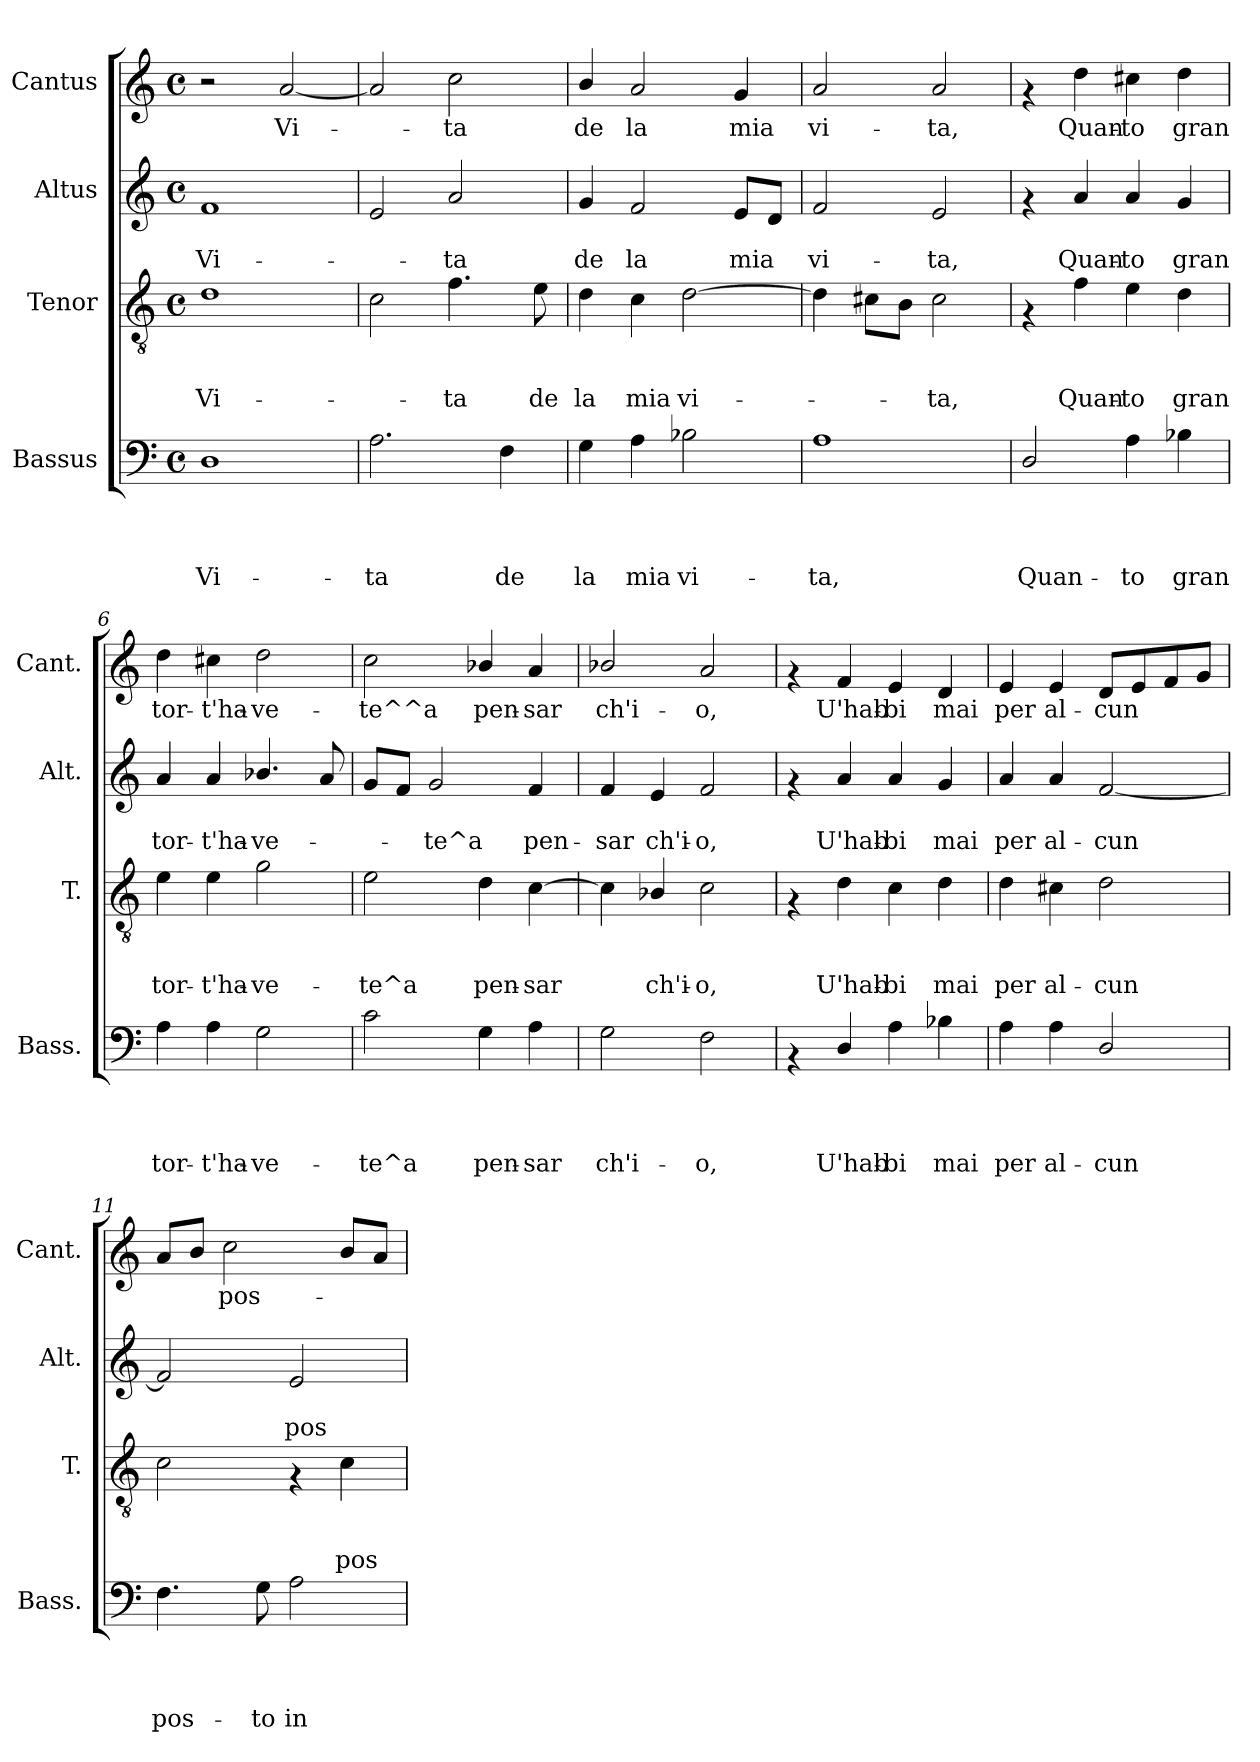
**kern	**text	**text	**text	**text	**kern	**text	**text	**text	**kern	**text	**text	**kern	**text
*part4	*part4	*part4	*part4	*part4	*part3	*part3	*part3	*part3	*part2	*part2	*part2	*part1	*part1
*staff4	*staff4	*staff4	*staff4	*staff4	*staff3	*staff3	*staff3	*staff3	*staff2	*staff2	*staff2	*staff1	*staff1
*I"Bassus	*	*	*	*	*I"Tenor	*	*	*	*I"Altus	*	*	*I"Cantus	*
*I'Bass.	*	*	*	*	*I'T.	*	*	*	*I'Alt.	*	*	*I'Cant.	*
*clefF4	*	*	*	*	*clefGv2	*	*	*	*clefG2	*	*	*clefG2	*
*k[]	*	*	*	*	*k[]	*	*	*	*k[]	*	*	*k[]	*
*C:	*	*	*	*	*C:	*	*	*	*C:	*	*	*C:	*
*M4/4	*	*	*	*	*M4/4	*	*	*	*M4/4	*	*	*M4/4	*
*met(c)	*	*	*	*	*met(c)	*	*	*	*met(c)	*	*	*met(c)	*
=1	=1	=1	=1	=1	=1	=1	=1	=1	=1	=1	=1	=1	=1
!	!	!	!	!LO:LY:b	!	!	!	!LO:LY:b	!	!	!LO:LY:b	!	!
1D	.	.	.	Vi-	1d	.	.	Vi-	1f	.	Vi-	2r	.
!	!	!	!	!	!	!	!	!	!	!	!	!	!LO:LY:b
.	.	.	.	.	.	.	.	.	.	.	.	[<2a/	Vi-
=2	=2	=2	=2	=2	=2	=2	=2	=2	=2	=2	=2	=2	=2
!	!	!	!	!LO:LY:b	!	!	!	!	!	!	!	!	!
2.A\	.	.	.	-ta	2c\	.	.	.	2e/	.	.	2a/]	.
!	!	!	!	!	!	!	!	!LO:LY:b	!	!	!LO:LY:b	!	!LO:LY:b
.	.	.	.	.	4.f\	.	.	-ta	2a/	.	-ta	2cc\	-ta
!	!	!	!	!LO:LY:b	!	!	!	!	!	!	!	!	!
4F\	.	.	.	de	.	.	.	.	.	.	.	.	.
!	!	!	!	!	!	!	!	!LO:LY:b	!	!	!	!	!
.	.	.	.	.	8e\	.	.	de	.	.	.	.	.
=3	=3	=3	=3	=3	=3	=3	=3	=3	=3	=3	=3	=3	=3
!	!	!	!	!LO:LY:b	!	!	!	!LO:LY:b	!	!	!LO:LY:b	!	!LO:LY:b
4G\	.	.	.	la	4d\	.	.	la	4g/	.	de	4b/	de
!	!	!	!	!LO:LY:b	!	!	!	!LO:LY:b	!	!	!LO:LY:b	!	!LO:LY:b
4A\	.	.	.	mia	4c\	.	.	mia	2f/	.	la	2a/	la
!	!	!	!	!LO:LY:b	!	!	!	!LO:LY:b	!	!	!	!	!
2B-X\	.	.	.	vi-	[>2d\	.	.	vi-	.	.	.	.	.
!	!	!	!	!	!	!	!	!	!	!	!LO:LY:b	!	!LO:LY:b
.	.	.	.	.	.	.	.	.	8e/L	.	mia	4g/	mia
.	.	.	.	.	.	.	.	.	8d/J	.	.	.	.
=4	=4	=4	=4	=4	=4	=4	=4	=4	=4	=4	=4	=4	=4
!	!	!	!	!LO:LY:b	!	!	!	!	!	!	!LO:LY:b	!	!LO:LY:b
1A	.	.	.	-ta,	4d\]	.	.	.	2f/	.	vi-	2a/	vi-
.	.	.	.	.	8c#X\L	.	.	.	.	.	.	.	.
.	.	.	.	.	8B\J	.	.	.	.	.	.	.	.
!	!	!	!	!	!	!	!	!LO:LY:b	!	!	!LO:LY:b	!	!LO:LY:b
.	.	.	.	.	2c#\	.	.	-ta,	2e/	.	-ta,	2a/	-ta,
=5	=5	=5	=5	=5	=5	=5	=5	=5	=5	=5	=5	=5	=5
!	!	!	!	!LO:LY:b	!	!	!	!	!	!	!	!	!
2D/	.	.	.	Quan-	4rF	.	.	.	4rf	.	.	4rf	.
!	!	!	!	!	!	!	!	!LO:LY:b	!	!	!LO:LY:b	!	!LO:LY:b
.	.	.	.	.	4f\	.	.	Quan-	4a/	.	Quan-	4dd\	Quan-
!	!	!	!	!LO:LY:b	!	!	!	!LO:LY:b	!	!	!LO:LY:b	!	!LO:LY:b
4A\	.	.	.	-to	4e\	.	.	-to	4a/	.	-to	4cc#X\	-to
!	!	!	!	!LO:LY:b	!	!	!	!LO:LY:b	!	!	!LO:LY:b	!	!LO:LY:b
4B-X\	.	.	.	gran	4d\	.	.	gran	4g/	.	gran	4dd\	gran
=6	=6	=6	=6	=6	=6	=6	=6	=6	=6	=6	=6	=6	=6
!	!	!	!	!LO:LY:b	!	!	!	!LO:LY:b	!	!	!LO:LY:b	!	!LO:LY:b
4A\	.	.	.	tor-	4e\	.	.	tor-	4a/	.	tor-	4dd\	tor-
!	!	!	!	!LO:LY:b	!	!	!	!LO:LY:b	!	!	!LO:LY:b	!	!LO:LY:b
4A\	.	.	.	-t'ha-	4e\	.	.	-t'ha-	4a/	.	-t'ha-	4cc#X\	-t'ha-
!	!	!	!	!LO:LY:b	!	!	!	!LO:LY:b	!	!	!LO:LY:b	!	!LO:LY:b
2G\	.	.	.	-ve-	2g\	.	.	-ve-	4.b-X/	.	-ve-	2dd\	-ve-
.	.	.	.	.	.	.	.	.	8a/	.	.	.	.
=7	=7	=7	=7	=7	=7	=7	=7	=7	=7	=7	=7	=7	=7
!	!	!	!	!LO:LY:b	!	!	!	!LO:LY:b	!	!	!	!	!LO:LY:b
2c\	.	.	.	-te^a	2e\	.	.	-te^a	8g/L	.	.	2cc\	-te^^a
.	.	.	.	.	.	.	.	.	8f/J	.	.	.	.
!	!	!	!	!	!	!	!	!	!	!	!LO:LY:b	!	!
.	.	.	.	.	.	.	.	.	2g/	.	-te^a	.	.
!	!	!	!	!LO:LY:b	!	!	!	!LO:LY:b	!	!	!	!	!LO:LY:b
4G\	.	.	.	pen-	4d\	.	.	pen-	.	.	.	4b-X/	pen-
!	!	!	!	!LO:LY:b	!	!	!	!LO:LY:b	!	!	!LO:LY:b	!	!LO:LY:b
4A\	.	.	.	-sar	[<4c\	.	.	-sar	4f/	.	pen-	4a/	-sar
!!LO:LB:g=z
=8	=8	=8	=8	=8	=8	=8	=8	=8	=8	=8	=8	=8	=8
!	!	!	!	!LO:LY:b	!	!	!	!	!	!	!LO:LY:b	!	!LO:LY:b
2G\	.	.	.	ch'i-	4c\]	.	.	.	4f/	.	-sar	2b-X/	ch'i-
!	!	!	!	!	!	!	!	!LO:LY:b	!	!	!LO:LY:b	!	!
.	.	.	.	.	4B-X/	.	.	ch'i-	4e/	.	ch'i-	.	.
!	!	!	!	!LO:LY:b	!	!	!	!LO:LY:b	!	!	!LO:LY:b	!	!LO:LY:b
2F\	.	.	.	-o,	2c\	.	.	-o,	2f/	.	-o,	2a/	-o,
=9	=9	=9	=9	=9	=9	=9	=9	=9	=9	=9	=9	=9	=9
4rAA	.	.	.	.	4rF	.	.	.	4rf	.	.	4rf	.
!	!	!	!	!LO:LY:b	!	!	!	!LO:LY:b	!	!	!LO:LY:b	!	!LO:LY:b
4D/	.	.	.	U'hab-	4d\	.	.	U'hab-	4a/	.	U'hab-	4f/	U'hab-
!	!	!	!	!LO:LY:b	!	!	!	!LO:LY:b	!	!	!LO:LY:b	!	!LO:LY:b
4A\	.	.	.	-bi	4c\	.	.	-bi	4a/	.	-bi	4e/	-bi
!	!	!	!	!LO:LY:b	!	!	!	!LO:LY:b	!	!	!LO:LY:b	!	!LO:LY:b
4B-X\	.	.	.	mai	4d\	.	.	mai	4g/	.	mai	4d/	mai
=10	=10	=10	=10	=10	=10	=10	=10	=10	=10	=10	=10	=10	=10
!	!	!	!	!LO:LY:b	!	!	!	!LO:LY:b	!	!	!LO:LY:b	!	!LO:LY:b
4A\	.	.	.	per	4d\	.	.	per	4a/	.	per	4e/	per
!	!	!	!	!LO:LY:b	!	!	!	!LO:LY:b	!	!	!LO:LY:b	!	!LO:LY:b
4A\	.	.	.	al-	4c#X\	.	.	al-	4a/	.	al-	4e/	al-
!	!	!	!	!LO:LY:b	!	!	!	!LO:LY:b	!	!	!LO:LY:b	!	!LO:LY:b
2D/	.	.	.	-cun	2d\	.	.	-cun	[<2f/	.	-cun	8d/L	-cun
.	.	.	.	.	.	.	.	.	.	.	.	8e/	.
.	.	.	.	.	.	.	.	.	.	.	.	8f/	.
.	.	.	.	.	.	.	.	.	.	.	.	8g/J	.
=11	=11	=11	=11	=11	=11	=11	=11	=11	=11	=11	=11	=11	=11
!	!	!	!	!LO:LY:b	!	!	!	!	!	!	!	!	!
4.F\	.	.	.	pos-	2c\	.	.	.	2f/]	.	.	8a/L	.
.	.	.	.	.	.	.	.	.	.	.	.	8b/J	.
!	!	!	!	!	!	!	!	!	!	!	!	!	!LO:LY:b
.	.	.	.	.	.	.	.	.	.	.	.	2cc\	pos-
!	!	!	!	!LO:LY:b	!	!	!	!	!	!	!	!	!
8G\	.	.	.	-to	.	.	.	.	.	.	.	.	.
!	!	!	!	!LO:LY:b	!	!	!	!	!	!	!LO:LY:b	!	!
2A\	.	.	.	in	4rF	.	.	.	2e/	.	pos-	.	.
!	!	!	!	!	!	!	!	!LO:LY:b	!	!	!	!	!
.	.	.	.	.	4c\	.	.	pos-	.	.	.	8b/L	.
.	.	.	.	.	.	.	.	.	.	.	.	8a/J	.
=	=	=	=	=	=	=	=	=	=	=	=	=	=
*-	*-	*-	*-	*-	*-	*-	*-	*-	*-	*-	*-	*-	*-
